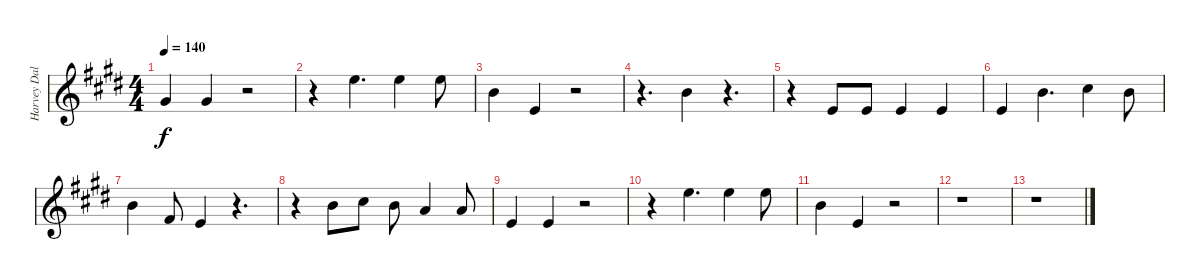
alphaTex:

\track ("Harvey Dalton Arnold Vocals" "Harvey Dal") {instrument lead8bassandlead}
\staff {score}
\tuning (E4 B3 G3 D3 A2 E2) {hide}
\ts (4 4)
\tempo 140
\clef g2
\ks e
9.2.4{dy f} 9.2.4 r.2 |
r.4 12.1.4{d} 12.1.4 12.1.8 |
7.1.4 9.3.4 r.2 |
r.4{d} 7.1.4 r.4{d} |
r.4 9.3.8 9.3.8 9.3.4 9.3.4 |
9.3.4 7.1.4{d} 9.1.4 7.1.8 |
7.1.4 7.2.8 9.3.4 r.4{d} |
r.4 7.1.8 9.1.8 7.1.8 10.2.4 10.2.8 |
9.3.4 9.3.4 r.2 |
r.4 12.1.4{d} 12.1.4 12.1.8 |
7.1.4 9.3.4 r.2 |
r.1 |
r.1
